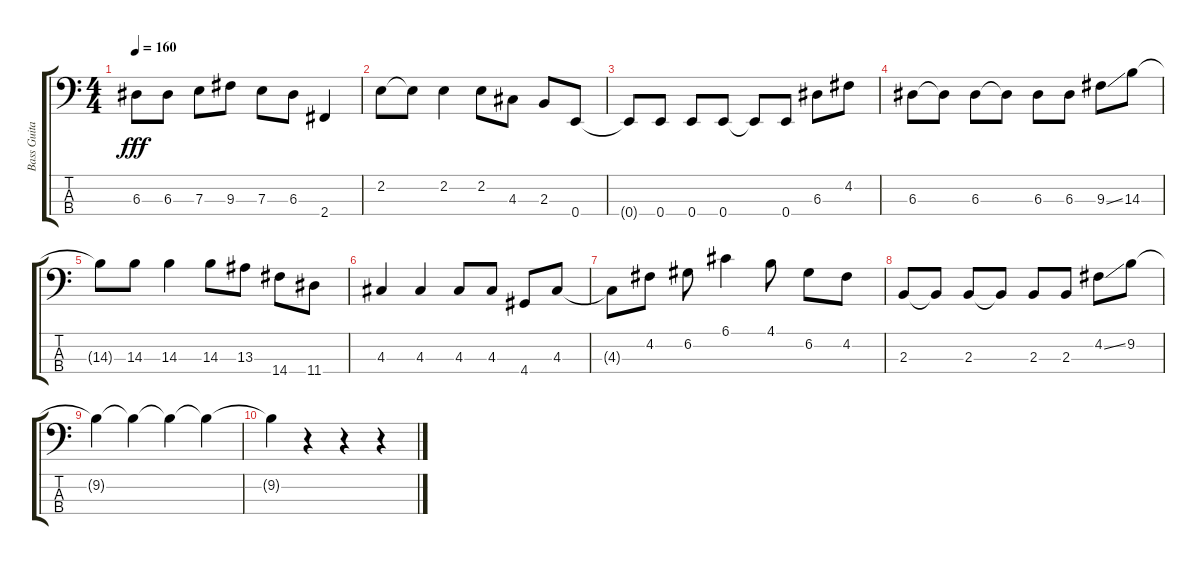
\track ("Bass Guitar" "Bass Guita") {instrument electricbasspick}
\staff {score tabs}
\tuning (G2 D2 A1 E1) {hide}
\ts (4 4)
\tempo 160
\clef f4
\ks c
6.3{t}.8{dy fff} 6.3.8 7.3.8 9.3.8 7.3.8 6.3.8 2.4.4 |
2.2.8 2.2{t}.8 2.2.4 2.2.8 4.3.8 2.3.8 0.4.8 |
0.4{t}.8 0.4.8 0.4.8 0.4.8 0.4{t}.8 0.4.8 6.3.8 4.2.8 |
6.3.8 6.3{t}.8 6.3.8 6.3{t}.8 6.3.8 6.3.8 9.3{ss}.8 14.3.8 |
14.3{t}.8 14.3.8 14.3.4 14.3.8 13.3.8 14.4.8 11.4.8 |
4.3.4 4.3.4 4.3.8 4.3.8 4.4.8 4.3.8 |
4.3{t}.8 4.2.8 6.2.8 6.1.4 4.1.8 6.2.8 4.2.8 |
2.3.8 2.3{t}.8 2.3.8 2.3{t}.8 2.3.8 2.3.8 4.2{ss}.8 9.2.8 |
9.2{t}.4 9.2{t}.4 9.2{t}.4 9.2{t}.4 |
9.2{t}.4 r.4 r.4 r.4
